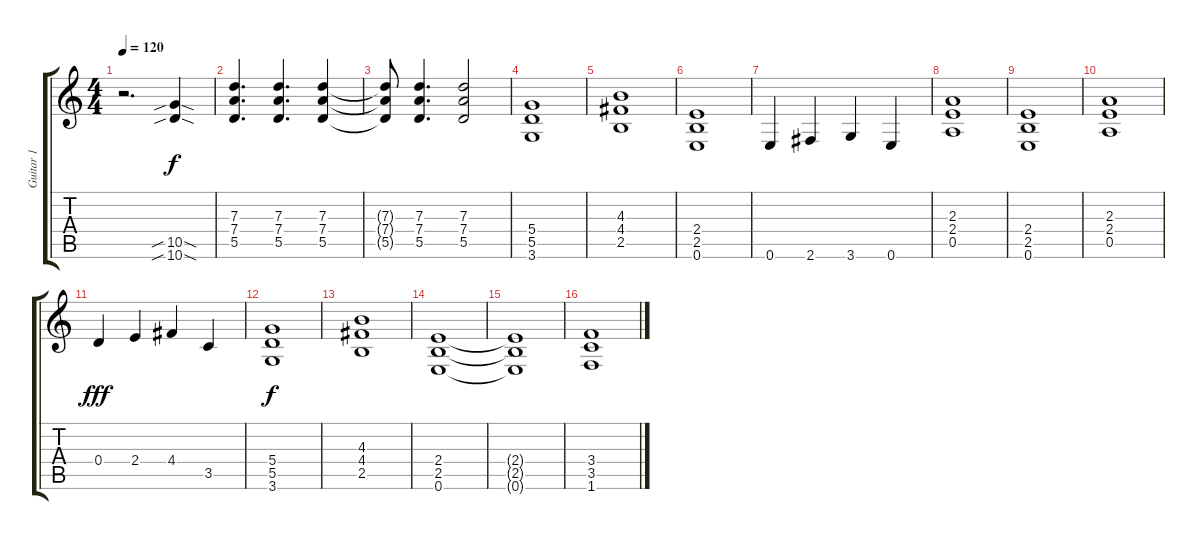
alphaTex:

\track ("Guitar 1" "Guitar 1") {instrument distortionguitar}
\staff {score tabs}
\tuning (E4 B3 G3 D3 A2 E2) {hide}
\ts (4 4)
\tempo 120
\clef g2
\ks c
r.2{d dy fff} (10.5{sib sod} 10.6{sib sod}).4{dy f} |
(7.3 7.4 5.5).4{d} (7.3 7.4 5.5).4{d} (7.3 7.4 5.5).4 |
(7.3{t} 7.4{t} 5.5{t}).8 (7.3 7.4 5.5).4{d} (7.3 7.4 5.5).2 |
(5.4 5.5 3.6).1 |
(4.3 4.4 2.5).1 |
(2.4 2.5 0.6).1 |
0.6.4 2.6.4 3.6.4 0.6.4 |
(2.3 2.4 0.5).1 |
(2.4 2.5 0.6).1 |
(2.3 2.4 0.5).1 |
0.4.4{dy fff} 2.4.4 4.4.4 3.5.4 |
(5.4 5.5 3.6).1{dy f} |
(4.3 4.4 2.5).1 |
(2.4 2.5 0.6).1 |
(2.4{t} 2.5{t} 0.6{t}).1 |
(3.4 3.5 1.6).1
